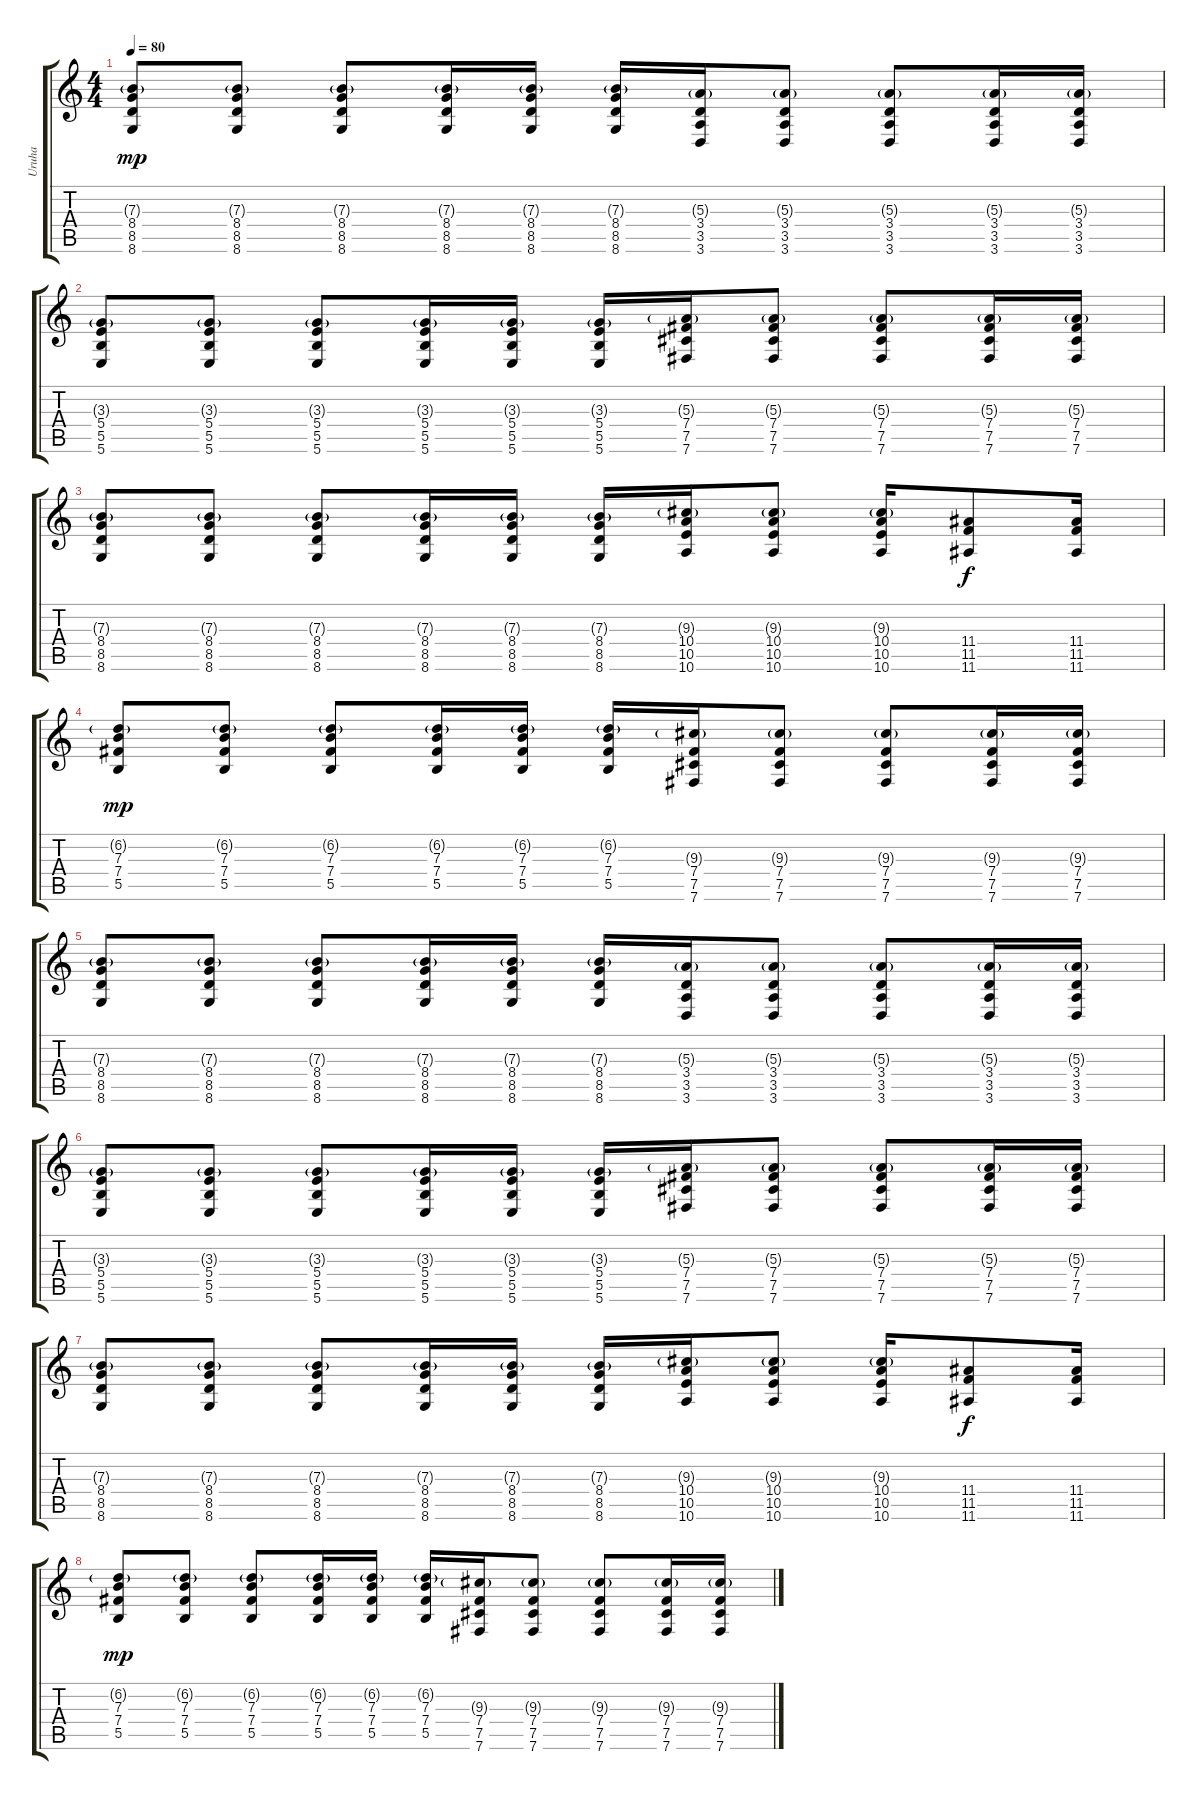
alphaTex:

\track ("Uruha" "Uruha") {instrument electricguitarclean}
\staff {score tabs}
\tuning (Db4 Ab3 E3 B2 Gb2 B1) {hide}
\ts (4 4)
\tempo 80
\clef g2
\ks c
(7.3{g} 8.4 8.5 8.6).8{dy mp} (7.3{g} 8.4 8.5 8.6).8 (7.3{g} 8.4 8.5 8.6).8 (7.3{g} 8.4 8.5 8.6).16 (7.3{g} 8.4 8.5 8.6).16 (7.3{g} 8.4 8.5 8.6).16 (5.3{g} 3.4 3.5 3.6).16 (5.3{g} 3.4 3.5 3.6).8 (5.3{g} 3.4 3.5 3.6).8 (5.3{g} 3.4 3.5 3.6).16 (5.3{g} 3.4 3.5 3.6).16 |
(3.3{g} 5.4 5.5 5.6).8 (3.3{g} 5.4 5.5 5.6).8 (3.3{g} 5.4 5.5 5.6).8 (3.3{g} 5.4 5.5 5.6).16 (3.3{g} 5.4 5.5 5.6).16 (3.3{g} 5.4 5.5 5.6).16 (5.3{g} 7.4 7.5 7.6).16 (5.3{g} 7.4 7.5 7.6).8 (5.3{g} 7.4 7.5 7.6).8 (5.3{g} 7.4 7.5 7.6).16 (5.3{g} 7.4 7.5 7.6).16 |
(7.3{g} 8.4 8.5 8.6).8 (7.3{g} 8.4 8.5 8.6).8 (7.3{g} 8.4 8.5 8.6).8 (7.3{g} 8.4 8.5 8.6).16 (7.3{g} 8.4 8.5 8.6).16 (7.3{g} 8.4 8.5 8.6).16 (9.3{g} 10.4 10.5 10.6).16 (9.3{g} 10.4 10.5 10.6).8 (9.3{g} 10.4 10.5 10.6).16 (11.4 11.5 11.6).8{dy f} (11.4 11.5 11.6).16 |
(6.2{g} 7.3 7.4 5.5).8{dy mp} (6.2{g} 7.3 7.4 5.5).8 (6.2{g} 7.3 7.4 5.5).8 (6.2{g} 7.3 7.4 5.5).16 (6.2{g} 7.3 7.4 5.5).16 (6.2{g} 7.3 7.4 5.5).16 (9.3{g} 7.4 7.5 7.6).16 (9.3{g} 7.4 7.5 7.6).8 (9.3{g} 7.4 7.5 7.6).8 (9.3{g} 7.4 7.5 7.6).16 (9.3{g} 7.4 7.5 7.6).16 |
(7.3{g} 8.4 8.5 8.6).8 (7.3{g} 8.4 8.5 8.6).8 (7.3{g} 8.4 8.5 8.6).8 (7.3{g} 8.4 8.5 8.6).16 (7.3{g} 8.4 8.5 8.6).16 (7.3{g} 8.4 8.5 8.6).16 (5.3{g} 3.4 3.5 3.6).16 (5.3{g} 3.4 3.5 3.6).8 (5.3{g} 3.4 3.5 3.6).8 (5.3{g} 3.4 3.5 3.6).16 (5.3{g} 3.4 3.5 3.6).16 |
(3.3{g} 5.4 5.5 5.6).8 (3.3{g} 5.4 5.5 5.6).8 (3.3{g} 5.4 5.5 5.6).8 (3.3{g} 5.4 5.5 5.6).16 (3.3{g} 5.4 5.5 5.6).16 (3.3{g} 5.4 5.5 5.6).16 (5.3{g} 7.4 7.5 7.6).16 (5.3{g} 7.4 7.5 7.6).8 (5.3{g} 7.4 7.5 7.6).8 (5.3{g} 7.4 7.5 7.6).16 (5.3{g} 7.4 7.5 7.6).16 |
(7.3{g} 8.4 8.5 8.6).8 (7.3{g} 8.4 8.5 8.6).8 (7.3{g} 8.4 8.5 8.6).8 (7.3{g} 8.4 8.5 8.6).16 (7.3{g} 8.4 8.5 8.6).16 (7.3{g} 8.4 8.5 8.6).16 (9.3{g} 10.4 10.5 10.6).16 (9.3{g} 10.4 10.5 10.6).8 (9.3{g} 10.4 10.5 10.6).16 (11.4 11.5 11.6).8{dy f} (11.4 11.5 11.6).16 |
(6.2{g} 7.3 7.4 5.5).8{dy mp} (6.2{g} 7.3 7.4 5.5).8 (6.2{g} 7.3 7.4 5.5).8 (6.2{g} 7.3 7.4 5.5).16 (6.2{g} 7.3 7.4 5.5).16 (6.2{g} 7.3 7.4 5.5).16 (9.3{g} 7.4 7.5 7.6).16 (9.3{g} 7.4 7.5 7.6).8 (9.3{g} 7.4 7.5 7.6).8 (9.3{g} 7.4 7.5 7.6).16 (9.3{g} 7.4 7.5 7.6).16
